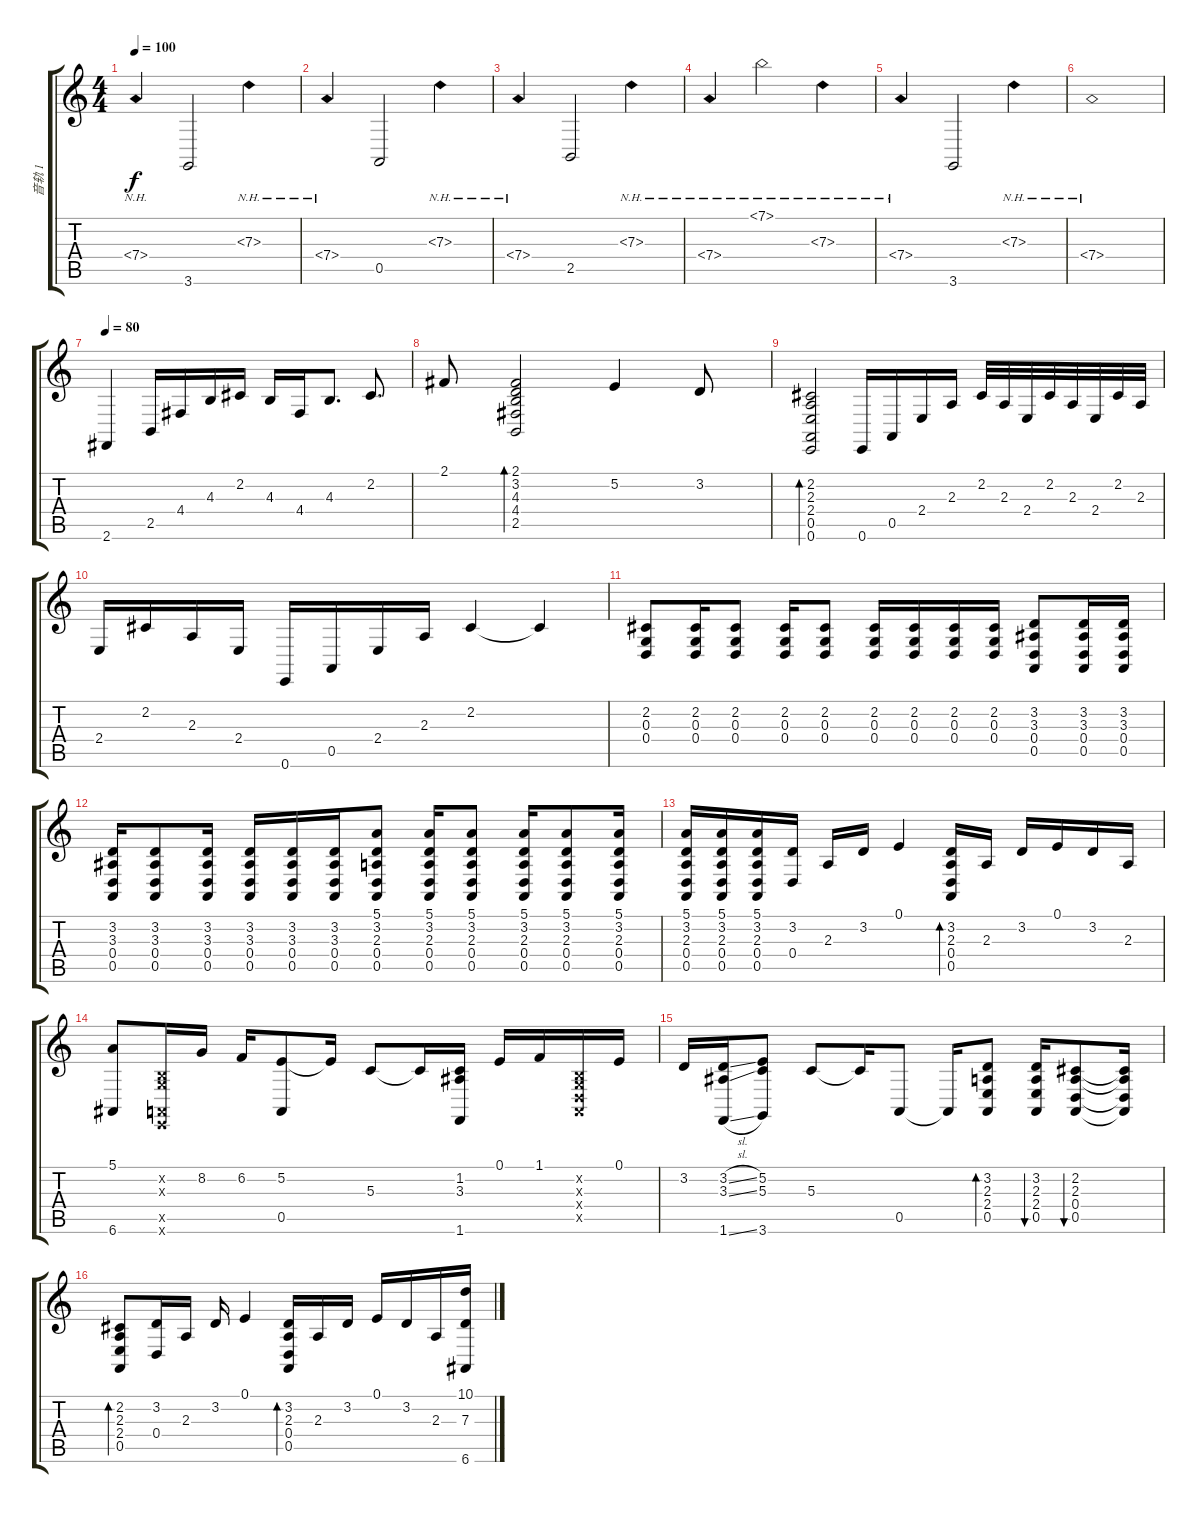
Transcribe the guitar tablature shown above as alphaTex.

\track ("音轨 1" "音轨 1") {instrument acousticgrandpiano}
\staff {score tabs}
\tuning (E4 B3 G3 D3 A2 E2) {hide}
\ts (4 4)
\tempo 100
\clef g2
\ks c
7.4{nh}.4{dy f} 3.6.2 7.3{nh}.4 |
7.4{nh}.4 0.5.2 7.3{nh}.4 |
7.4{nh}.4 2.5.2 7.3{nh}.4 |
7.4{nh}.4 7.1{nh}.2{volume 16} 7.3{nh}.4{volume 13} |
7.4{nh}.4{volume 11} 3.6.2{volume 8} 7.3{nh}.4{volume 5} |
7.4{nh}.1{volume 3} |
\tempo 80
2.6.4{volume 13} 2.5.16 4.4.16 4.3.16 2.2.16 4.3.16 4.4.16 4.3.8{d} 2.2.8{d} |
2.1.8 (2.1 3.2 4.3 4.4 2.5).2{bd 480} 5.2.4 3.2.8 |
(2.2 2.3 2.4 0.5 0.6).2{bd 480} 0.6.16 0.5.16 2.4.16 2.3.16 2.2.32 2.3.32 2.4.32 2.2.32 2.3.32 2.4.32 2.2.32 2.3.32 |
2.4.16 2.2.16 2.3.16 2.4.16 0.6.16 0.5.16 2.4.16 2.3.16 2.2.4 2.2{t}.4 |
(2.2 0.3 0.4).8{volume 13} (2.2 0.3 0.4).16 (2.2 0.3 0.4).8 (2.2 0.3 0.4).16 (2.2 0.3 0.4).8 (2.2 0.3 0.4).16 (2.2 0.3 0.4).16 (2.2 0.3 0.4).16 (2.2 0.3 0.4).16 (3.2 3.3 0.4 0.5).8 (3.2 3.3 0.4 0.5).16 (3.2 3.3 0.4 0.5).16 |
(3.2 3.3 0.4 0.5).16 (3.2 3.3 0.4 0.5).8 (3.2 3.3 0.4 0.5).16 (3.2 3.3 0.4 0.5).16 (3.2 3.3 0.4 0.5).16 (3.2 3.3 0.4 0.5).16 (5.1 3.2 2.3 0.4 0.5).8 (5.1 3.2 2.3 0.4 0.5).16 (5.1 3.2 2.3 0.4 0.5).8 (5.1 3.2 2.3 0.4 0.5).16 (5.1 3.2 2.3 0.4 0.5).8 (5.1 3.2 2.3 0.4 0.5).16 |
(5.1 3.2 2.3 0.4 0.5).16 (5.1 3.2 2.3 0.4 0.5).16 (5.1 3.2 2.3 0.4 0.5).16 (3.2 0.4).16 2.3.16 3.2.16 0.1.4 (3.2 2.3 0.4 0.5).16{bd 240} 2.3.16 3.2.16 0.1.16 3.2.16 2.3.16 |
(5.1 6.6).8 (0.2{x} 0.3{x} 0.5{x} 0.6{x}).16 8.2.16 6.2.16 (5.2 0.5).8 5.2{t}.16 5.3.8 5.3{t}.16 (1.2 3.3 1.6).16 0.1.16 1.1.16 (0.2{x} 0.3{x} 0.4{x} 0.5{x}).16 0.1.16 |
3.2.16 (3.2{sl} 3.3{sl} 1.6{sl}).16 (5.2 5.3 3.6).8 5.3.8 5.3{t}.16 0.5.8 0.5{t}.16 (3.2 2.3 2.4 0.5).8{bd 30} (3.2 2.3 2.4 0.5).16{bu 30} (2.2 2.3 0.4 0.5).8{bu 120} (2.2{t} 2.3{t} 0.4{t} 0.5{t}).16 |
(2.2 2.3 2.4 0.5).8{bd 120} (3.2 0.4).16 2.3.16 3.2.16 0.1.4 (3.2 2.3 0.4 0.5).16{bd 240} 2.3.16 3.2.16 0.1.16 3.2.16 2.3.16 (10.1 7.3 6.6).16
